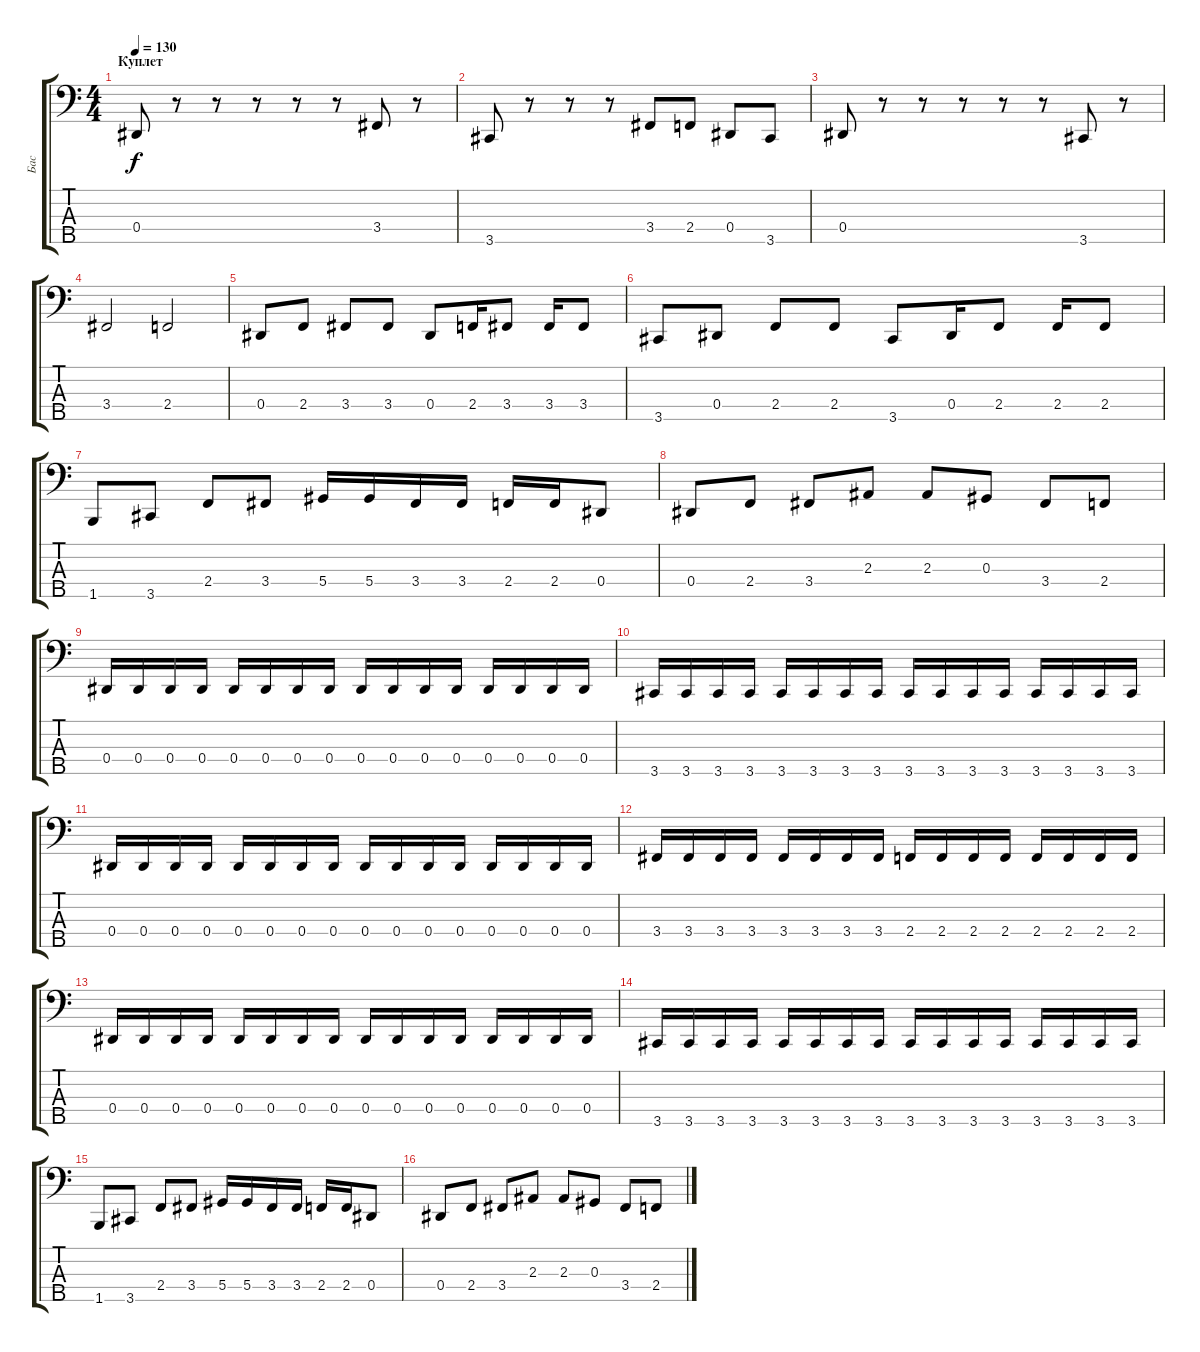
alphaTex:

\track ("Бас" "Бас") {instrument electricbasspick}
\staff {score tabs}
\tuning (Gb2 Db2 Ab1 Eb1 Bb0) {hide}
\ts (4 4)
\section ("" "Куплет")
\tempo 130
\clef f4
\ks c
0.4.8{dy f} r.8 r.8 r.8 r.8 r.8 3.4.8 r.8 |
3.5.8 r.8 r.8 r.8 3.4.8 2.4.8 0.4.8 3.5.8 |
0.4.8 r.8 r.8 r.8 r.8 r.8 3.5.8 r.8 |
3.4.2 2.4.2 |
0.4.8 2.4.8 3.4.8 3.4.8 0.4.8 2.4.16 3.4.8 3.4.16 3.4.8 |
3.5.8 0.4.8 2.4.8 2.4.8 3.5.8 0.4.16 2.4.8 2.4.16 2.4.8 |
1.5.8 3.5.8 2.4.8 3.4.8 5.4.16 5.4.16 3.4.16 3.4.16 2.4.16 2.4.16 0.4.8 |
0.4.8 2.4.8 3.4.8 2.3.8 2.3.8 0.3.8 3.4.8 2.4.8 |
0.4.16 0.4.16 0.4.16 0.4.16 0.4.16 0.4.16 0.4.16 0.4.16 0.4.16 0.4.16 0.4.16 0.4.16 0.4.16 0.4.16 0.4.16 0.4.16 |
3.5.16 3.5.16 3.5.16 3.5.16 3.5.16 3.5.16 3.5.16 3.5.16 3.5.16 3.5.16 3.5.16 3.5.16 3.5.16 3.5.16 3.5.16 3.5.16 |
0.4.16 0.4.16 0.4.16 0.4.16 0.4.16 0.4.16 0.4.16 0.4.16 0.4.16 0.4.16 0.4.16 0.4.16 0.4.16 0.4.16 0.4.16 0.4.16 |
3.4.16 3.4.16 3.4.16 3.4.16 3.4.16 3.4.16 3.4.16 3.4.16 2.4.16 2.4.16 2.4.16 2.4.16 2.4.16 2.4.16 2.4.16 2.4.16 |
0.4.16 0.4.16 0.4.16 0.4.16 0.4.16 0.4.16 0.4.16 0.4.16 0.4.16 0.4.16 0.4.16 0.4.16 0.4.16 0.4.16 0.4.16 0.4.16 |
3.5.16 3.5.16 3.5.16 3.5.16 3.5.16 3.5.16 3.5.16 3.5.16 3.5.16 3.5.16 3.5.16 3.5.16 3.5.16 3.5.16 3.5.16 3.5.16 |
1.5.8 3.5.8 2.4.8 3.4.8 5.4.16 5.4.16 3.4.16 3.4.16 2.4.16 2.4.16 0.4.8 |
0.4.8 2.4.8 3.4.8 2.3.8 2.3.8 0.3.8 3.4.8 2.4.8
